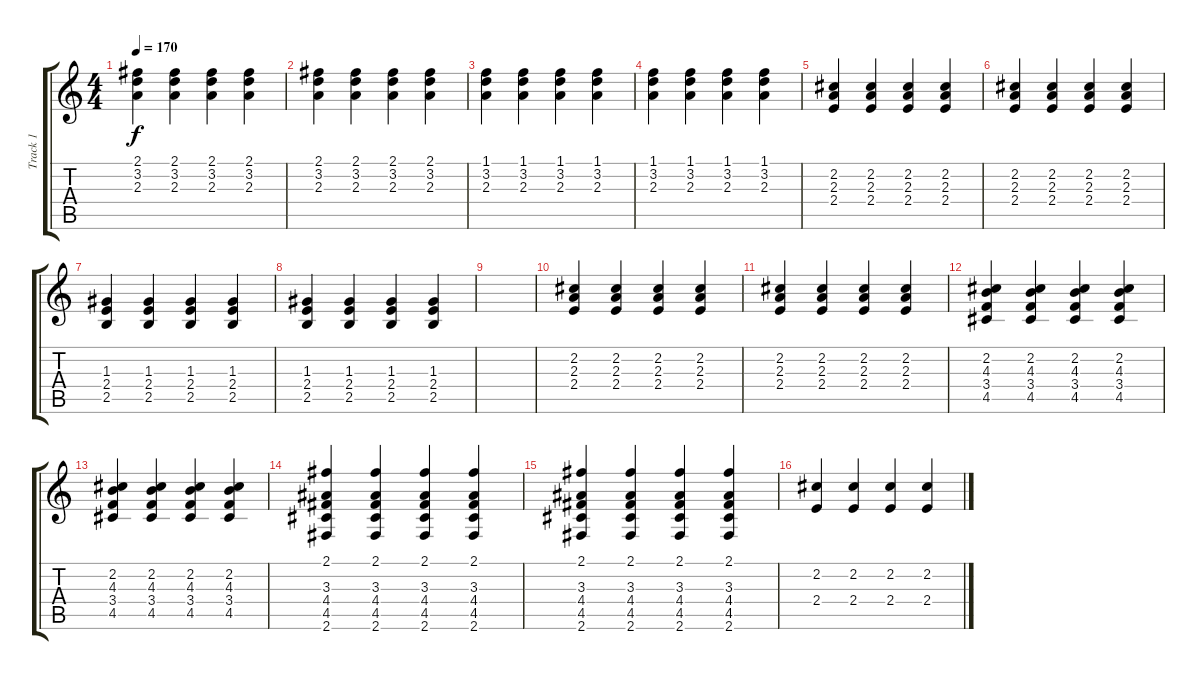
\track ("Track 1" "Track 1") {instrument acousticguitarsteel}
\staff {score tabs}
\tuning (E4 B3 G3 D3 A2 E2) {hide}
\ts (4 4)
\tempo 170
\clef g2
\ks c
(2.1 3.2 2.3).4{dy f} (2.1 3.2 2.3).4 (2.1 3.2 2.3).4 (2.1 3.2 2.3).4 |
(2.1 3.2 2.3).4 (2.1 3.2 2.3).4 (2.1 3.2 2.3).4 (2.1 3.2 2.3).4 |
(1.1 3.2 2.3).4 (1.1 3.2 2.3).4 (1.1 3.2 2.3).4 (1.1 3.2 2.3).4 |
(1.1 3.2 2.3).4 (1.1 3.2 2.3).4 (1.1 3.2 2.3).4 (1.1 3.2 2.3).4 |
(2.2 2.3 2.4).4 (2.2 2.3 2.4).4 (2.2 2.3 2.4).4 (2.2 2.3 2.4).4 |
(2.2 2.3 2.4).4 (2.2 2.3 2.4).4 (2.2 2.3 2.4).4 (2.2 2.3 2.4).4 |
(1.3 2.4 2.5).4 (1.3 2.4 2.5).4 (1.3 2.4 2.5).4 (1.3 2.4 2.5).4 |
(1.3 2.4 2.5).4 (1.3 2.4 2.5).4 (1.3 2.4 2.5).4 (1.3 2.4 2.5).4 |
|
(2.2 2.3 2.4).4 (2.2 2.3 2.4).4 (2.2 2.3 2.4).4 (2.2 2.3 2.4).4 |
(2.2 2.3 2.4).4 (2.2 2.3 2.4).4 (2.2 2.3 2.4).4 (2.2 2.3 2.4).4 |
(2.2 4.3 3.4 4.5).4 (2.2 4.3 3.4 4.5).4 (2.2 4.3 3.4 4.5).4 (2.2 4.3 3.4 4.5).4 |
(2.2 4.3 3.4 4.5).4 (2.2 4.3 3.4 4.5).4 (2.2 4.3 3.4 4.5).4 (2.2 4.3 3.4 4.5).4 |
(2.1 3.3 4.4 4.5 2.6).4 (2.1 3.3 4.4 4.5 2.6).4 (2.1 3.3 4.4 4.5 2.6).4 (2.1 3.3 4.4 4.5 2.6).4 |
(2.1 3.3 4.4 4.5 2.6).4 (2.1 3.3 4.4 4.5 2.6).4 (2.1 3.3 4.4 4.5 2.6).4 (2.1 3.3 4.4 4.5 2.6).4 |
(2.2 2.4).4 (2.2 2.4).4 (2.2 2.4).4 (2.2 2.4).4
